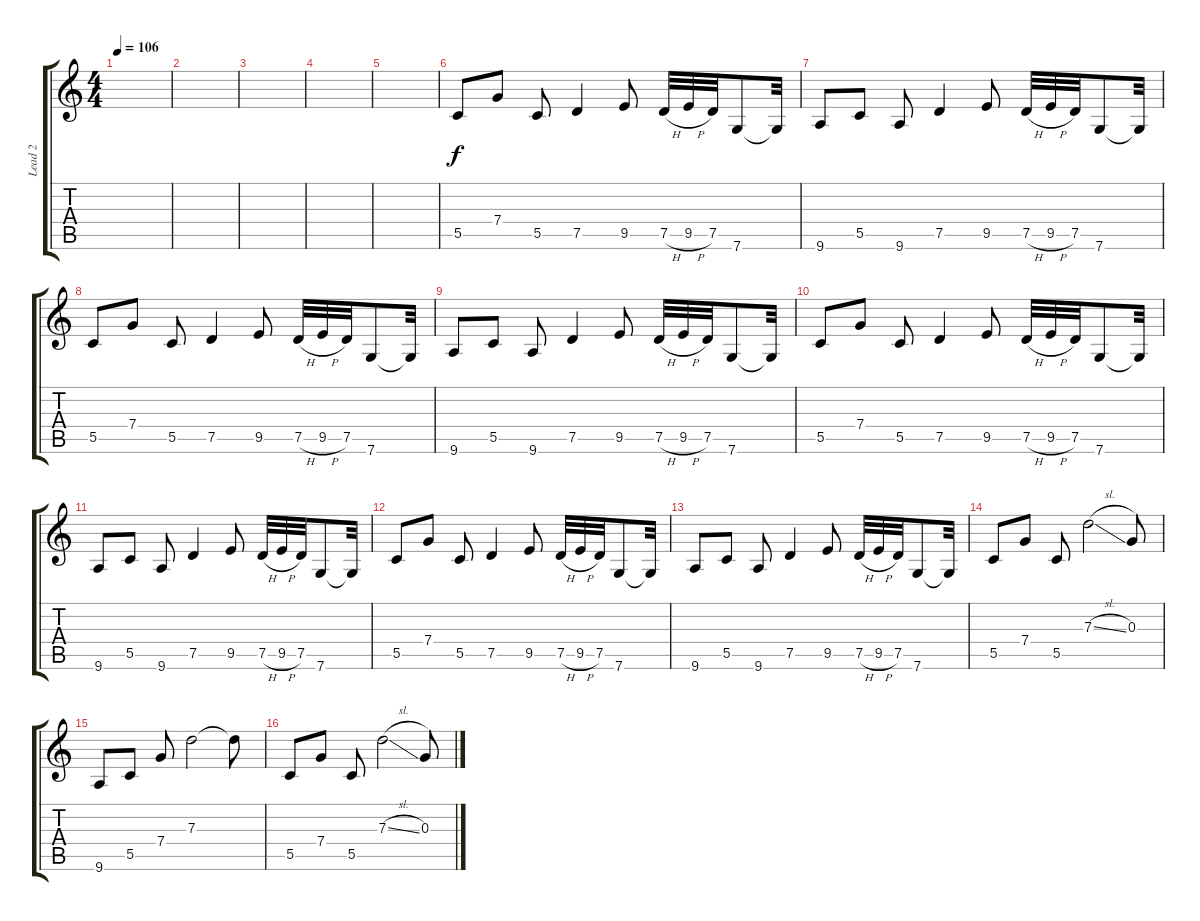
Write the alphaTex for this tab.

\track ("Lead 2" "Lead 2") {instrument distortionguitar}
\staff {score tabs}
\tuning (E4 C4 G3 C3 G2 C2) {hide}
\ts (4 4)
\tempo 106
\clef g2
\ks c
|
|
|
|
|
5.5.8 7.4.8 5.5.8 7.5.4 9.5.8 7.5{h}.32 9.5{h}.32 7.5.32 7.6.8 7.6{t}.32 |
9.6.8 5.5.8 9.6.8 7.5.4 9.5.8 7.5{h}.32 9.5{h}.32 7.5.32 7.6.8 7.6{t}.32 |
5.5.8 7.4.8 5.5.8 7.5.4 9.5.8 7.5{h}.32 9.5{h}.32 7.5.32 7.6.8 7.6{t}.32 |
9.6.8 5.5.8 9.6.8 7.5.4 9.5.8 7.5{h}.32 9.5{h}.32 7.5.32 7.6.8 7.6{t}.32 |
5.5.8 7.4.8 5.5.8 7.5.4 9.5.8 7.5{h}.32 9.5{h}.32 7.5.32 7.6.8 7.6{t}.32 |
9.6.8 5.5.8 9.6.8 7.5.4 9.5.8 7.5{h}.32 9.5{h}.32 7.5.32 7.6.8 7.6{t}.32 |
5.5.8 7.4.8 5.5.8 7.5.4 9.5.8 7.5{h}.32 9.5{h}.32 7.5.32 7.6.8 7.6{t}.32 |
9.6.8 5.5.8 9.6.8 7.5.4 9.5.8 7.5{h}.32 9.5{h}.32 7.5.32 7.6.8 7.6{t}.32 |
5.5.8 7.4.8 5.5.8 7.3{sl}.2 0.3.8 |
9.6.8 5.5.8 7.4.8 7.3.2 7.3{t}.8 |
5.5.8 7.4.8 5.5.8 7.3{sl}.2 0.3.8
